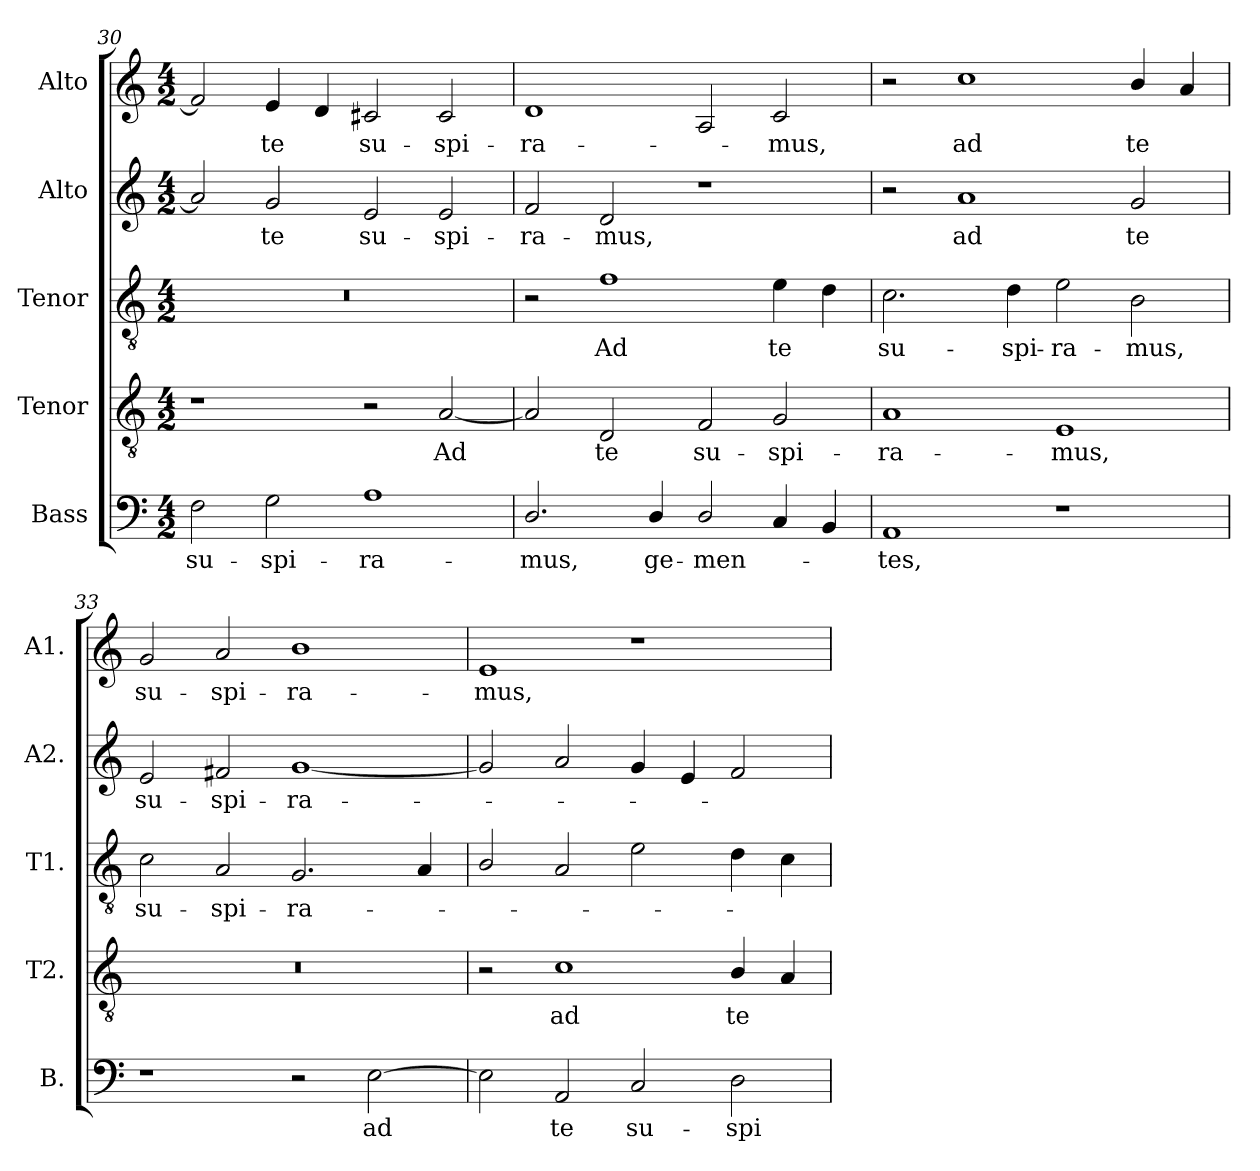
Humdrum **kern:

**kern	**text	**kern	**text	**kern	**text	**kern	**text	**kern	**text
*part5	*part5	*part4	*part4	*part3	*part3	*part2	*part2	*part1	*part1
*staff5	*staff5	*staff4	*staff4	*staff3	*staff3	*staff2	*staff2	*staff1	*staff1
*I"Bass	*	*I"Tenor	*	*I"Tenor	*	*I"Alto	*	*I"Alto	*
*I'B.	*	*I'T2.	*	*I'T1.	*	*I'A2.	*	*I'A1.	*
!!LO:LB:g=z
*clefF4	*	*clefGv2	*	*clefGv2	*	*clefG2	*	*clefG2	*
*	*	*ITrd7c12	*	*ITrd7c12	*	*	*	*	*
*k[]	*	*k[]	*	*k[]	*	*k[]	*	*k[]	*
*C:	*	*C:	*	*C:	*	*C:	*	*C:	*
*M4/2	*	*M4/2	*	*M4/2	*	*M4/2	*	*M4/2	*
=30	=30	=30	=30	=30	=30	=30	=30	=30	=30
!	!LO:LY:b:color=#000000	!	!	!LO:N:vis=1	!	!	!	!	!
2Fi\	su-	1r	.	0r	.	2ai/]	.	2fi/]	.
!	!LO:LY:b:color=#000000	!	!	!	!	!	!	!	!
!	!	!	!	!	!	!	!LO:LY:b:color=#000000	!	!
!	!	!	!	!	!	!	!	!	!LO:LY:b:color=#000000
2Gi\	-spi-	.	.	.	.	2gi/	te	4ei/	te
.	.	.	.	.	.	.	.	4di/	.
!	!LO:LY:b:color=#000000	!	!	!	!	!	!	!	!
!	!	!	!	!	!	!	!LO:LY:b:color=#000000	!	!
!	!	!	!	!	!	!	!	!	!LO:LY:b:color=#000000
1Ai	-ra-	2r	.	.	.	2ei/	su-	2c#Xi/	su-
!	!	!	!LO:LY:b:color=#000000	!	!	!	!	!	!
!	!	!	!	!	!	!	!LO:LY:b:color=#000000	!	!
!	!	!	!	!	!	!	!	!	!LO:LY:b:color=#000000
.	.	[2AAi/	Ad	.	.	2ei/	-spi-	2c#i/	-spi-
=31	=31	=31	=31	=31	=31	=31	=31	=31	=31
!	!LO:LY:b:color=#000000	!	!	!	!	!	!	!	!
!	!	!	!	!	!	!	!LO:LY:b:color=#000000	!	!
!	!	!	!	!	!	!	!	!	!LO:LY:b:color=#000000
2.Di/	-mus,	2AAi/]	.	2r	.	2fi/	-ra-	1di	-ra-
!	!	!	!LO:LY:b:color=#000000	!	!	!	!	!	!
!	!	!	!	!	!LO:LY:b:color=#000000	!	!	!	!
!	!	!	!	!	!	!	!LO:LY:b:color=#000000	!	!
.	.	2DDi/	te	1Fi	Ad	2di/	-mus,	.	.
!	!LO:LY:b:color=#000000	!	!	!	!	!	!	!	!
4Di/	ge-	.	.	.	.	.	.	.	.
!	!LO:LY:b:color=#000000	!	!	!	!	!	!	!	!
!	!	!	!LO:LY:b:color=#000000	!	!	!	!	!	!
2Di/	-men-	2FFi/	su-	.	.	1r	.	2Ai/	.
!	!	!	!LO:LY:b:color=#000000	!	!	!	!	!	!
!	!	!	!	!	!LO:LY:b:color=#000000	!	!	!	!
!	!	!	!	!	!	!	!	!	!LO:LY:b:color=#000000
4Ci/	.	2GGi/	-spi-	4Ei\	te	.	.	2ci/	-mus,
4BBi/	.	.	.	4Di\	.	.	.	.	.
=32	=32	=32	=32	=32	=32	=32	=32	=32	=32
!	!LO:LY:b:color=#000000	!	!	!	!	!	!	!	!
!	!	!	!LO:LY:b:color=#000000	!	!	!	!	!	!
!	!	!	!	!	!LO:LY:b:color=#000000	!	!	!	!
1AAi	-tes,	1AAi	-ra-	2.Ci\	su-	2r	.	2r	.
!	!	!	!	!	!	!	!LO:LY:b:color=#000000	!	!
!	!	!	!	!	!	!	!	!	!LO:LY:b:color=#000000
.	.	.	.	.	.	1ai	ad	1cci	ad
!	!	!	!	!	!LO:LY:b:color=#000000	!	!	!	!
.	.	.	.	4Di\	-spi-	.	.	.	.
!	!	!	!LO:LY:b:color=#000000	!	!	!	!	!	!
!	!	!	!	!	!LO:LY:b:color=#000000	!	!	!	!
1r	.	1EEi	-mus,	2Ei\	-ra-	.	.	.	.
!	!	!	!	!	!LO:LY:b:color=#000000	!	!	!	!
!	!	!	!	!	!	!	!LO:LY:b:color=#000000	!	!
!	!	!	!	!	!	!	!	!	!LO:LY:b:color=#000000
.	.	.	.	2BBi\	-mus,	2gi/	te	4bi/	te
.	.	.	.	.	.	.	.	4ai/	.
=33	=33	=33	=33	=33	=33	=33	=33	=33	=33
!	!	!LO:N:vis=1	!	!	!	!	!	!	!
!	!	!	!	!	!LO:LY:b:color=#000000	!	!	!	!
!	!	!	!	!	!	!	!LO:LY:b:color=#000000	!	!
!	!	!	!	!	!	!	!	!	!LO:LY:b:color=#000000
1r	.	0r	.	2Ci\	su-	2ei/	su-	2gi/	su-
!	!	!	!	!	!LO:LY:b:color=#000000	!	!	!	!
!	!	!	!	!	!	!	!LO:LY:b:color=#000000	!	!
!	!	!	!	!	!	!	!	!	!LO:LY:b:color=#000000
.	.	.	.	2AAi/	-spi-	2f#Xi/	-spi-	2ai/	-spi-
!	!	!	!	!	!LO:LY:b:color=#000000	!	!	!	!
!	!	!	!	!	!	!	!LO:LY:b:color=#000000	!	!
!	!	!	!	!	!	!	!	!	!LO:LY:b:color=#000000
2r	.	.	.	2.GGi/	-ra-	[1gi	-ra-	1bi	-ra-
!	!LO:LY:b:color=#000000	!	!	!	!	!	!	!	!
[2Ei\	ad	.	.	.	.	.	.	.	.
.	.	.	.	4AAi/	.	.	.	.	.
=34	=34	=34	=34	=34	=34	=34	=34	=34	=34
!	!	!	!	!	!	!	!	!	!LO:LY:b:color=#000000
2Ei\]	.	2r	.	2BBi/	.	2gi/]	.	1ei	-mus,
!	!LO:LY:b:color=#000000	!	!	!	!	!	!	!	!
!	!	!	!LO:LY:b:color=#000000	!	!	!	!	!	!
2AAi/	te	1Ci	ad	2AAi/	.	2ai/	.	.	.
!	!LO:LY:b:color=#000000	!	!	!	!	!	!	!	!
2Ci/	su-	.	.	2Ei\	.	4gi/	.	1r	.
.	.	.	.	.	.	4ei/	.	.	.
!	!LO:LY:b:color=#000000	!	!	!	!	!	!	!	!
!	!	!	!LO:LY:b:color=#000000	!	!	!	!	!	!
2Di\	-spi-	4BBi/	te	4Di\	.	2fi/	.	.	.
.	.	4AAi/	.	4Ci\	.	.	.	.	.
=	=	=	=	=	=	=	=	=	=
*-	*-	*-	*-	*-	*-	*-	*-	*-	*-
